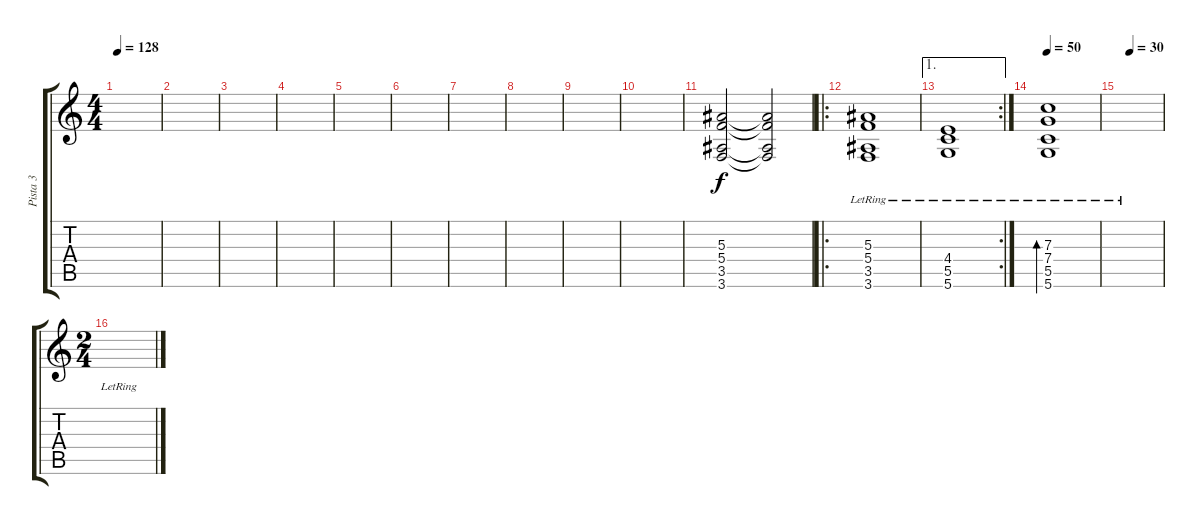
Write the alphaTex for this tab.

\track ("Pista 3" "Pista 3") {instrument overdrivenguitar}
\staff {score tabs}
\tuning (D4 A3 F3 C3 G2 D2) {hide}
\ts (4 4)
\tempo 128
\clef g2
\ks c
|
|
|
|
|
|
|
|
|
|
(5.3 5.4 3.5 3.6).2{volume 7} (5.3{t} 5.4{t} 3.5{t} 3.6{t}).2 |
\ro
(5.3{lr} 5.4 3.5{lr} 3.6).1 |
\ae 1
\rc 2
(4.4 5.5{lr} 5.6).1 |
\tempo 50
(7.3{lr} 7.4 5.5{lr} 5.6).1{bd 480} |
\tempo (30 0.25)
|
\ts (2 4)
